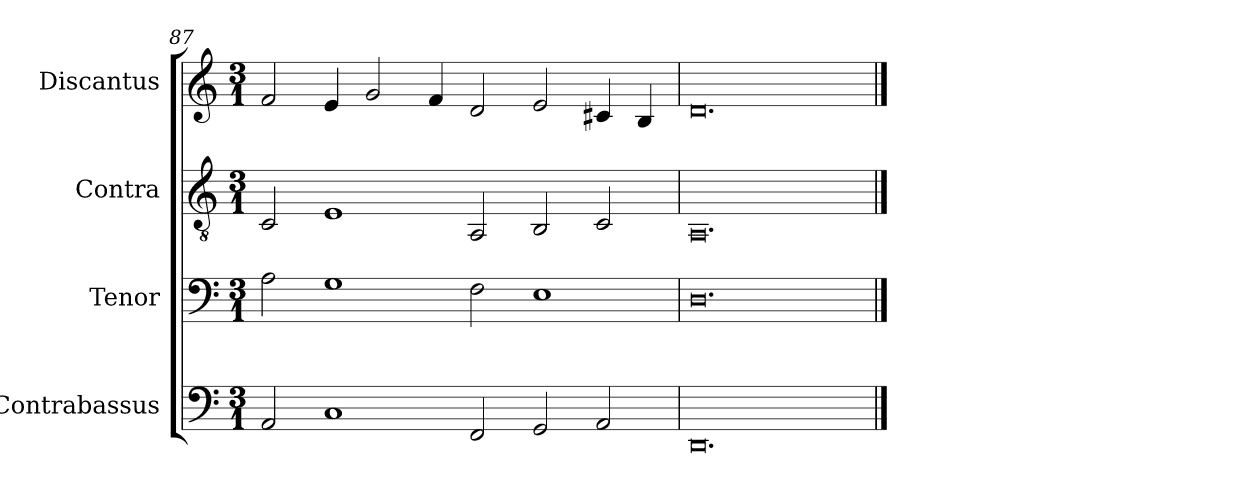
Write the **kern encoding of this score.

**kern	**kern	**kern	**kern
*part4	*part3	*part2	*part1
*staff4	*staff3	*staff2	*staff1
*I"Contrabassus	*I"Tenor	*I"Contra	*I"Discantus
*I'C	*I'T	*I'C	*I'D
*clefF4	*clefF4	*clefGv2	*clefG2
*k[]	*k[]	*k[]	*k[]
*M3/1	*M3/1	*M3/1	*M3/1
=87	=87	=87	=87
2AA	2A	2C	2f
1C	1G	1E	4e
.	.	.	2g
.	.	.	4f
2FF	2F	2AA	2d
2GG	1E	2BB	2e
2AA	.	2C	4c#X
.	.	.	4B
=88	=88	=88	=88
0.DD	0.D	0.AA	0.d
==	==	==	==
*-	*-	*-	*-
